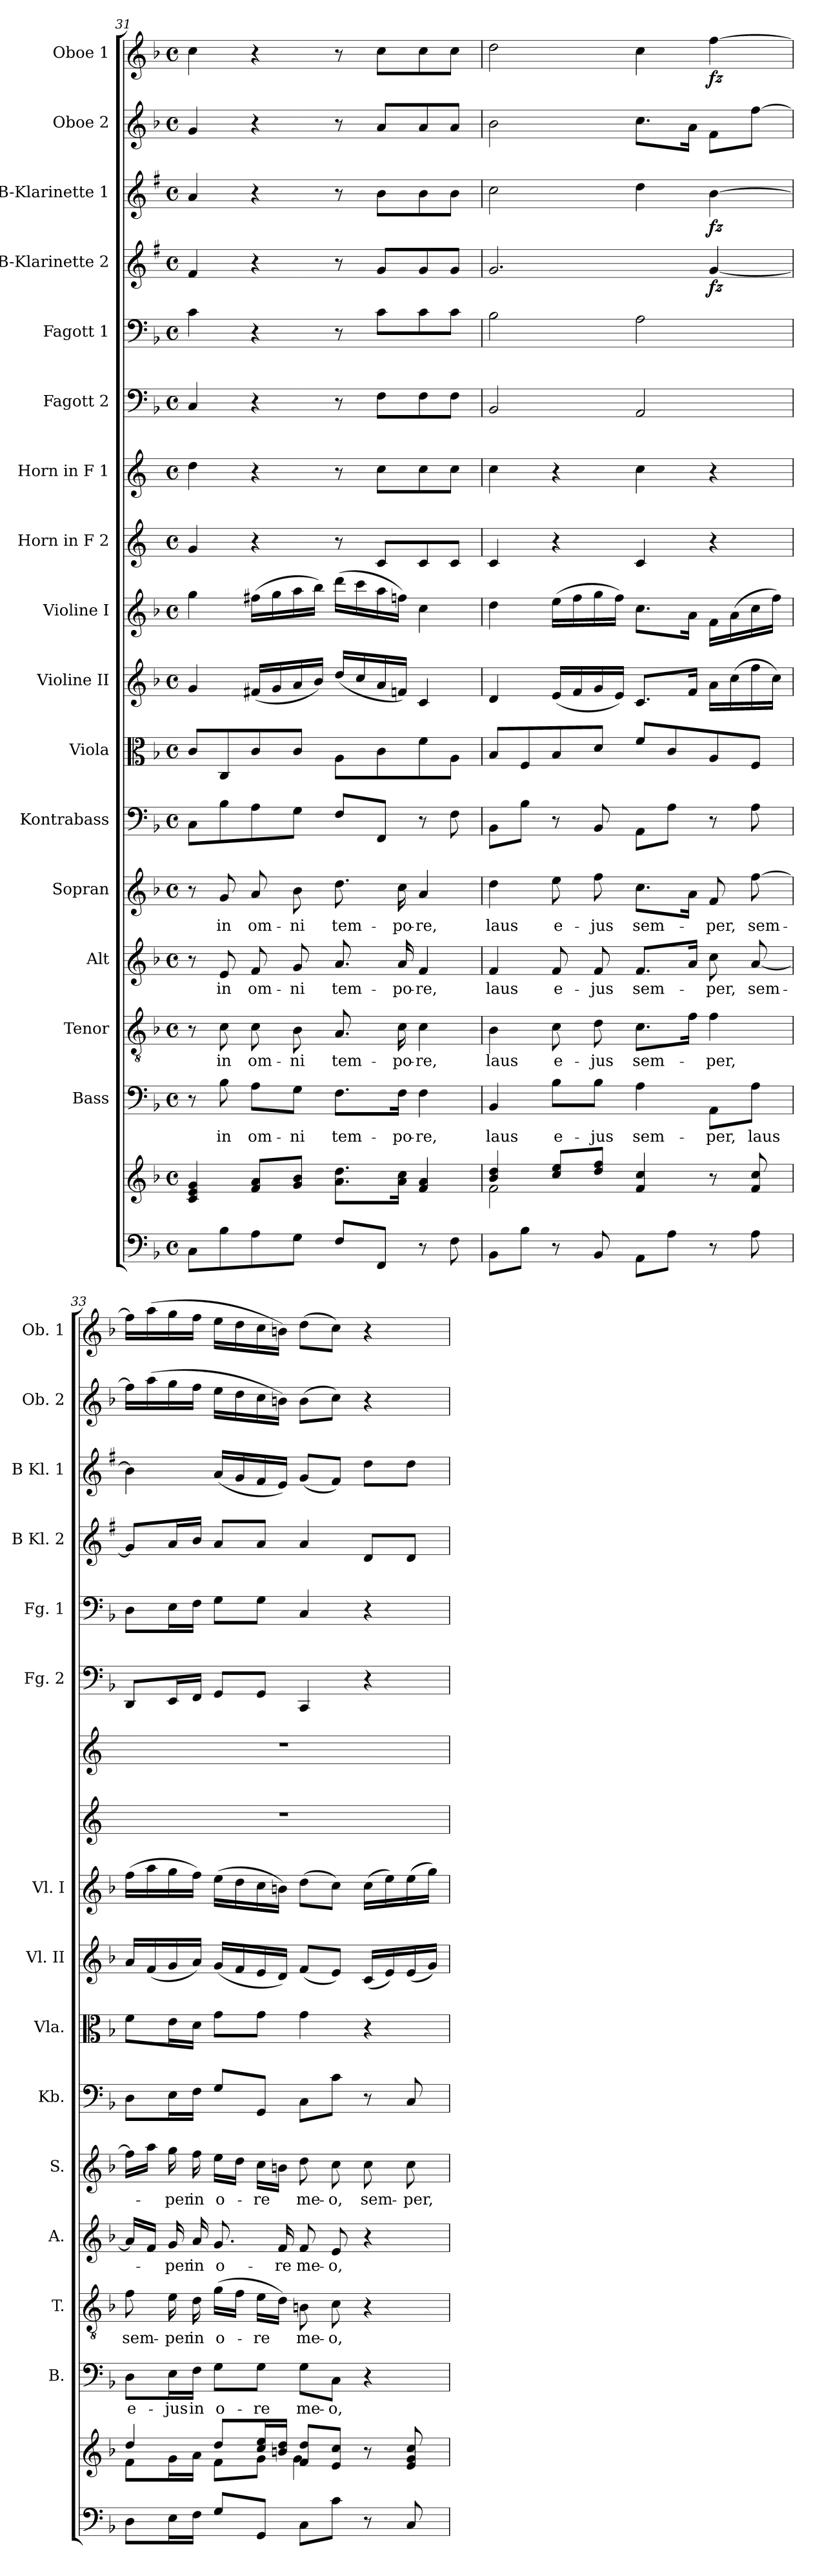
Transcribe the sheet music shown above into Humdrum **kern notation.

**kern	**kern	**kern	**text	**kern	**text	**kern	**text	**kern	**text	**kern	**kern	**kern	**kern	**kern	**kern	**kern	**kern	**kern	**dynam	**kern	**dynam	**kern	**kern	**dynam
*part17	*part17	*part16	*part16	*part15	*part15	*part14	*part14	*part13	*part13	*part12	*part11	*part10	*part9	*part8	*part7	*part6	*part5	*part4	*part4	*part3	*part3	*part2	*part1	*part1
*staff18	*staff17	*staff16	*staff16	*staff15	*staff15	*staff14	*staff14	*staff13	*staff13	*staff12	*staff11	*staff10	*staff9	*staff8	*staff7	*staff6	*staff5	*staff4	*staff4	*staff3	*staff3	*staff2	*staff1	*staff1
*	*	*I"Bass	*	*I"Tenor	*	*I"Alt	*	*I"Sopran	*	*I"Kontrabass	*I"Viola	*I"Violine II	*I"Violine I	*I"Horn in F 2	*I"Horn in F 1	*I"Fagott 2	*I"Fagott 1	*I"B-Klarinette 2	*	*I"B-Klarinette 1	*	*I"Oboe 2	*I"Oboe 1	*
*	*	*I'B.	*	*I'T.	*	*I'A.	*	*I'S.	*	*I'Kb.	*I'Vla.	*I'Vl. II	*I'Vl. I	*	*	*I'Fg. 2	*I'Fg. 1	*I'B Kl. 2	*	*I'B Kl. 1	*	*I'Ob. 2	*I'Ob. 1	*
*clefF4	*clefG2	*clefF4	*	*clefGv2	*	*clefG2	*	*clefG2	*	*clefF4	*clefC3	*clefG2	*clefG2	*clefG2	*clefG2	*clefF4	*clefF4	*clefG2	*	*clefG2	*	*clefG2	*clefG2	*
*	*	*	*	*	*	*	*	*	*	*ITrd7c12	*	*	*	*ITrd4c7	*ITrd4c7	*	*	*ITrd1c2	*	*ITrd1c2	*	*	*	*
*k[b-]	*k[b-]	*k[b-]	*	*k[b-]	*	*k[b-]	*	*k[b-]	*	*k[b-]	*k[b-]	*k[b-]	*k[b-]	*k[b-]	*k[b-]	*k[b-]	*k[b-]	*k[b-]	*	*k[b-]	*	*k[b-]	*k[b-]	*
*F:	*F:	*F:	*	*F:	*	*F:	*	*F:	*	*F:	*F:	*F:	*F:	*F:	*F:	*F:	*F:	*F:	*	*F:	*	*F:	*F:	*
*M4/4	*M4/4	*M4/4	*	*M4/4	*	*M4/4	*	*M4/4	*	*M4/4	*M4/4	*M4/4	*M4/4	*M4/4	*M4/4	*M4/4	*M4/4	*M4/4	*	*M4/4	*	*M4/4	*M4/4	*
*met(c)	*met(c)	*met(c)	*	*met(c)	*	*met(c)	*	*met(c)	*	*met(c)	*met(c)	*met(c)	*met(c)	*met(c)	*met(c)	*met(c)	*met(c)	*met(c)	*	*met(c)	*	*met(c)	*met(c)	*
=31	=31	=31	=31	=31	=31	=31	=31	=31	=31	=31	=31	=31	=31	=31	=31	=31	=31	=31	=31	=31	=31	=31	=31	=31
8C\L	4c/ 4e/ 4g/	8r	.	8r	.	8r	.	8r	.	8CC\L	8c/L	4g/	4gg\	4c/	4g\	4C/	4c\	4e/	.	4g/	.	4g/	4cc\	.
!	!	!	!LO:LY:b	!	!LO:LY:b	!	!LO:LY:b	!	!LO:LY:b	!	!	!	!	!	!	!	!	!	!	!	!	!	!	!
8B-\	.	8B-\	in	8c\	in	8e/	in	8g/	in	8BB-\	8C/	.	.	.	.	.	.	.	.	.	.	.	.	.
!	!	!	!LO:LY:b	!	!LO:LY:b	!	!LO:LY:b	!	!LO:LY:b	!	!	!	!	!	!	!	!	!	!	!	!	!	!	!
8A\	8f/ 8a/L	8A\L	om-	8c\	om-	8f/	om-	8a/	om-	8AA\	8c/	(<16f#X/LL	(>16ff#X\LL	4r	4r	4r	4r	4r	.	4r	.	4r	4r	.
.	.	.	.	.	.	.	.	.	.	.	.	16g/	16gg\	.	.	.	.	.	.	.	.	.	.	.
!	!	!	!LO:LY:b	!	!LO:LY:b	!	!LO:LY:b	!	!LO:LY:b	!	!	!	!	!	!	!	!	!	!	!	!	!	!	!
8G\J	8g/ 8b-/J	8G\J	-ni	8B-\	-ni	8g/	-ni	8b-\	-ni	8GG\J	8c/J	16a/	16aa\	.	.	.	.	.	.	.	.	.	.	.
.	.	.	.	.	.	.	.	.	.	.	.	16b-/JJ)	16bb-\JJ)	.	.	.	.	.	.	.	.	.	.	.
!	!	!	!LO:LY:b	!	!LO:LY:b	!	!LO:LY:b	!	!LO:LY:b	!	!	!	!	!	!	!	!	!	!	!	!	!	!	!
8F/L	8.a\ 8.dd\L	8.F\L	tem-	8.A/	tem-	8.a/	tem-	8.dd\	tem-	8FF/L	8A\L	(<16dd/LL	(>16ddd\LL	8r	8r	8r	8r	8r	.	8r	.	8r	8r	.
.	.	.	.	.	.	.	.	.	.	.	.	16cc/	16ccc\	.	.	.	.	.	.	.	.	.	.	.
8FF/J	.	.	.	.	.	.	.	.	.	8FFF/J	8c\	16a/	16aa\	8F/L	8f\L	8F\L	8c\L	8f/L	.	8a\L	.	8a/L	8cc\L	.
!	!	!	!LO:LY:b	!	!LO:LY:b	!	!LO:LY:b	!	!LO:LY:b	!	!	!	!	!	!	!	!	!	!	!	!	!	!	!
.	16a\ 16cc\Jk	16F\Jk	-po-	16c\	-po-	16a/	-po-	16cc\	-po-	.	.	16fn/JJ)	16ffn\JJ)	.	.	.	.	.	.	.	.	.	.	.
!	!	!	!LO:LY:b	!	!LO:LY:b	!	!LO:LY:b	!	!LO:LY:b	!	!	!	!	!	!	!	!	!	!	!	!	!	!	!
8r	4f/ 4a/	4F\	-re,	4c\	-re,	4f/	-re,	4a/	-re,	8r	8f\	4c/	4cc\	8F/	8f\	8F\	8c\	8f/	.	8a\	.	8a/	8cc\	.
8F\	.	.	.	.	.	.	.	.	.	8FF\	8A\J	.	.	8F/J	8f\J	8F\J	8c\J	8f/J	.	8a\J	.	8a/J	8cc\J	.
!!LO:PB:g=z
=32	=32	=32	=32	=32	=32	=32	=32	=32	=32	=32	=32	=32	=32	=32	=32	=32	=32	=32	=32	=32	=32	=32	=32	=32
*	*^	*	*	*	*	*	*	*	*	*	*	*	*	*	*	*	*	*	*	*	*	*	*	*
!	!	!	!	!LO:LY:b	!	!LO:LY:b	!	!LO:LY:b	!	!LO:LY:b	!	!	!	!	!	!	!	!	!	!	!	!	!	!	!
8BB-\L	4b-/ 4dd/	2f\	4BB-/	laus	4B-\	laus	4f/	laus	4dd\	laus	8BBB-\L	8B-/L	4d/	4dd\	4F/	4f\	2BB-/	2B-\	2.f/	.	2b-\	.	2b-\	2dd\	.
8B-\J	.	.	.	.	.	.	.	.	.	.	8BB-\J	8F/	.	.	.	.	.	.	.	.	.	.	.	.	.
!	!	!	!	!LO:LY:b	!	!LO:LY:b	!	!LO:LY:b	!	!LO:LY:b	!	!	!	!	!	!	!	!	!	!	!	!	!	!	!
8r	8cc/ 8ee/L	.	8B-\L	e-	8c\	e-	8f/	e-	8ee\	e-	8r	8B-/	(<16e/LL	(>16ee\LL	4r	4r	.	.	.	.	.	.	.	.	.
.	.	.	.	.	.	.	.	.	.	.	.	.	16f/	16ff\	.	.	.	.	.	.	.	.	.	.	.
!	!	!	!	!LO:LY:b	!	!LO:LY:b	!	!LO:LY:b	!	!LO:LY:b	!	!	!	!	!	!	!	!	!	!	!	!	!	!	!
8BB-/	8dd/ 8ff/J	.	8B-\J	-jus	8d\	-jus	8f/	-jus	8ff\	-jus	8BBB-/	8d/J	16g/	16gg\	.	.	.	.	.	.	.	.	.	.	.
.	.	.	.	.	.	.	.	.	.	.	.	.	16e/JJ)	16ff\JJ)	.	.	.	.	.	.	.	.	.	.	.
!	!	!	!	!LO:LY:b	!	!LO:LY:b	!	!LO:LY:b	!	!LO:LY:b	!	!	!	!	!	!	!	!	!	!	!	!	!	!	!
8AA\L	4f/ 4cc/	2ryy	4A\	sem-	8.c\L	sem-	8.f/L	sem-	8.cc\L	sem-	8AAA\L	8f/L	8.c/L	8.cc\L	4F/	4f\	2AA/	2A\	.	.	4cc\	.	8.cc\L	4cc\	.
8A\J	.	.	.	.	.	.	.	.	.	.	8AA\J	8c/	.	.	.	.	.	.	.	.	.	.	.	.	.
.	.	.	.	.	16f\Jk	.	16a/Jk	.	16a\Jk	.	.	.	16f/Jk	16a\Jk	.	.	.	.	.	.	.	.	16a\Jk	.	.
!	!	!	!	!LO:LY:b	!	!LO:LY:b	!	!LO:LY:b	!	!LO:LY:b	!	!	!	!	!	!	!	!	!	!LO:DY:b	!	!LO:DY:b	!	!	!LO:DY:b
8r	8r	.	8AA\L	-per,	4f\	-per,	8cc\	-per,	8f/	-per,	8r	8A/	16a\LL	16f\LL	4r	4r	.	.	[4f/	fz	[4a\	fz	8f\L	[4ff\	fz
.	.	.	.	.	.	.	.	.	.	.	.	.	(>16cc\	(>16a\	.	.	.	.	.	.	.	.	.	.	.
!	!	!	!	!LO:LY:b	!	!	!	!LO:LY:b	!	!LO:LY:b	!	!	!	!	!	!	!	!	!	!	!	!	!	!	!
8A\	8f/ 8cc/	.	8A\J	laus	.	.	[8a/	sem-	[8ff\	sem-	8AA\	8F/J	16ff\	16cc\	.	.	.	.	.	.	.	.	[8ff\J	.	.
.	.	.	.	.	.	.	.	.	.	.	.	.	16cc\JJ)	16ff\JJ)	.	.	.	.	.	.	.	.	.	.	.
=33	=33	=33	=33	=33	=33	=33	=33	=33	=33	=33	=33	=33	=33	=33	=33	=33	=33	=33	=33	=33	=33	=33	=33	=33	=33
!	!	!	!	!LO:LY:b	!	!LO:LY:b	!	!	!	!	!	!	!	!	!	!	!	!	!	!	!	!	!	!	!
8D\L	4dd/	8f\L	8D\L	e-	8f\	sem-	16a/LL]	.	16ff\LL]	.	8DD\L	8f\L	16a/LL	(>16ff\LL	1r	1r	8DD/L	8D\L	8f/L]	.	4a\]	.	16ff\LL]	16ff\LL]	.
.	.	.	.	.	.	.	16f/JJ	.	16aa\JJ	.	.	.	(<16f/	16aa\	.	.	.	.	.	.	.	.	(>16aa\	(>16aa\	.
!	!	!	!	!LO:LY:b	!	!LO:LY:b	!	!LO:LY:b	!	!LO:LY:b	!	!	!	!	!	!	!	!	!	!	!	!	!	!	!
16E\L	.	16g\L	16E\L	-jus	16e\	-per	16g/	-per	16gg\	-per	16EE\L	16e\L	16g/	16gg\	.	.	16EE/L	16E\L	16g/L	.	.	.	16gg\	16gg\	.
!	!	!	!	!LO:LY:b	!	!LO:LY:b	!	!LO:LY:b	!	!LO:LY:b	!	!	!	!	!	!	!	!	!	!	!	!	!	!	!
16F\JJ	.	16a\JJ	16F\JJ	in	16d\	in	16a/	in	16ff\	in	16FF\JJ	16d\JJ	16a/JJ)	16ff\JJ)	.	.	16FF/JJ	16F\JJ	16a/JJ	.	.	.	16ff\JJ	16ff\JJ	.
!	!	!	!	!LO:LY:b	!	!LO:LY:b	!	!LO:LY:b	!	!LO:LY:b	!	!	!	!	!	!	!	!	!	!	!	!	!	!	!
8G/L	8dd/L	8f\L	8G\L	o-	(>16g\LL	o-	8.g/	o-	16ee\LL	o-	8GG/L	8g\L	(<16g/LL	(>16ee\LL	.	.	8GG/L	8G\L	8g/L	.	(<16g/LL	.	16ee\LL	16ee\LL	.
.	.	.	.	.	16f\JJ	.	.	.	16dd\JJ	.	.	.	16f/	16dd\	.	.	.	.	.	.	16f/	.	16dd\	16dd\	.
!	!	!	!	!LO:LY:b	!	!LO:LY:b	!	!	!	!LO:LY:b	!	!	!	!	!	!	!	!	!	!	!	!	!	!	!
8GG/J	16cc/ 16ee/L	8g\J	8G\J	-re	16e\LL	-re	.	.	16cc\LL	-re	8GGG/J	8g\J	16e/	16cc\	.	.	8GG/J	8G\J	8g/J	.	16e/	.	16cc\	16cc\	.
!	!	!	!	!	!	!	!	!LO:LY:b	!	!	!	!	!	!	!	!	!	!	!	!	!	!	!	!	!
.	16bn/ 16dd/JJ	.	.	.	16d\JJ)	.	16f/	-re	16bn\JJ	.	.	.	16d/JJ)	16bn\JJ)	.	.	.	.	.	.	16d/JJ)	.	16bn\JJ)	16bn\JJ)	.
!	!	!	!	!LO:LY:b	!	!LO:LY:b	!	!LO:LY:b	!	!LO:LY:b	!	!	!	!	!	!	!	!	!	!	!	!	!	!	!
8C\L	8f/ 8dd/L	4g\	8G\L	me-	8Bn\	me-	8f/	me-	8dd\	me-	8CC\L	4g\	(<8f/L	(>8dd\L	.	.	4CC/	4C/	4g/	.	(<8f/L	.	(>8b\L	(>8dd\L	.
!	!	!	!	!LO:LY:b	!	!LO:LY:b	!	!LO:LY:b	!	!LO:LY:b	!	!	!	!	!	!	!	!	!	!	!	!	!	!	!
8c\J	8e/ 8cc/J	.	8C\J	-o,	8c\	-o,	8e/	-o,	8cc\	-o,	8C\J	.	8e/J)	8cc\J)	.	.	.	.	.	.	8e/J)	.	8cc\J)	8cc\J)	.
!	!	!	!	!	!	!	!	!	!	!LO:LY:b	!	!	!	!	!	!	!	!	!	!	!	!	!	!	!
8r	8r	4ryy	4r	.	4r	.	4r	.	8cc\	sem-	8r	4r	(<16c/LL	(>16cc\LL	.	.	4r	4r	8c/L	.	8cc\L	.	4r	4r	.
.	.	.	.	.	.	.	.	.	.	.	.	.	16e/)	16ee\)	.	.	.	.	.	.	.	.	.	.	.
!	!	!	!	!	!	!	!	!	!	!LO:LY:b	!	!	!	!	!	!	!	!	!	!	!	!	!	!	!
8C/	8e/ 8g/ 8cc/	.	.	.	.	.	.	.	8cc\	-per,	8CC/	.	(<16e/	(>16ee\	.	.	.	.	8c/J	.	8cc\J	.	.	.	.
.	.	.	.	.	.	.	.	.	.	.	.	.	16g/JJ)	16gg\JJ)	.	.	.	.	.	.	.	.	.	.	.
*	*v	*v	*	*	*	*	*	*	*	*	*	*	*	*	*	*	*	*	*	*	*	*	*	*	*
=	=	=	=	=	=	=	=	=	=	=	=	=	=	=	=	=	=	=	=	=	=	=	=	=
*-	*-	*-	*-	*-	*-	*-	*-	*-	*-	*-	*-	*-	*-	*-	*-	*-	*-	*-	*-	*-	*-	*-	*-	*-
